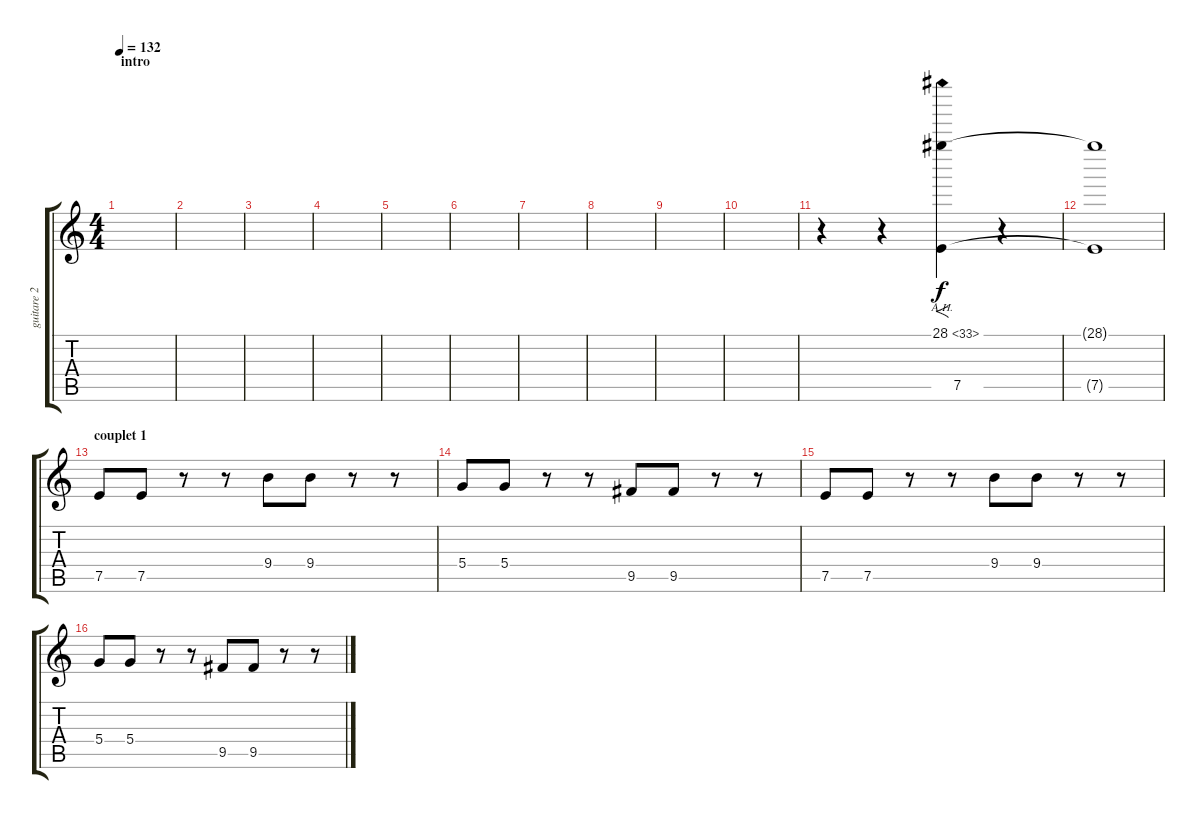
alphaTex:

\track ("guitare 2" "guitare 2") {instrument overdrivenguitar}
\staff {score tabs}
\tuning (E4 B3 G3 D3 A2 E2) {hide}
\ts (4 4)
\section ("" "intro")
\tempo 132
\clef g2
\ks c
|
|
|
|
|
|
|
|
|
|
r.4 r.4{volume 0} (28.1{ah 5} 7.5).4{f volume 16} r.4 |
(28.1{t} 7.5{t}).1 |
\section ("" "couplet 1")
7.5.8 7.5.8 r.8 r.8 9.4.8 9.4.8 r.8 r.8 |
5.4.8 5.4.8 r.8 r.8 9.5.8 9.5.8 r.8 r.8 |
7.5.8 7.5.8 r.8 r.8 9.4.8 9.4.8 r.8 r.8 |
5.4.8 5.4.8 r.8 r.8 9.5.8 9.5.8 r.8 r.8
